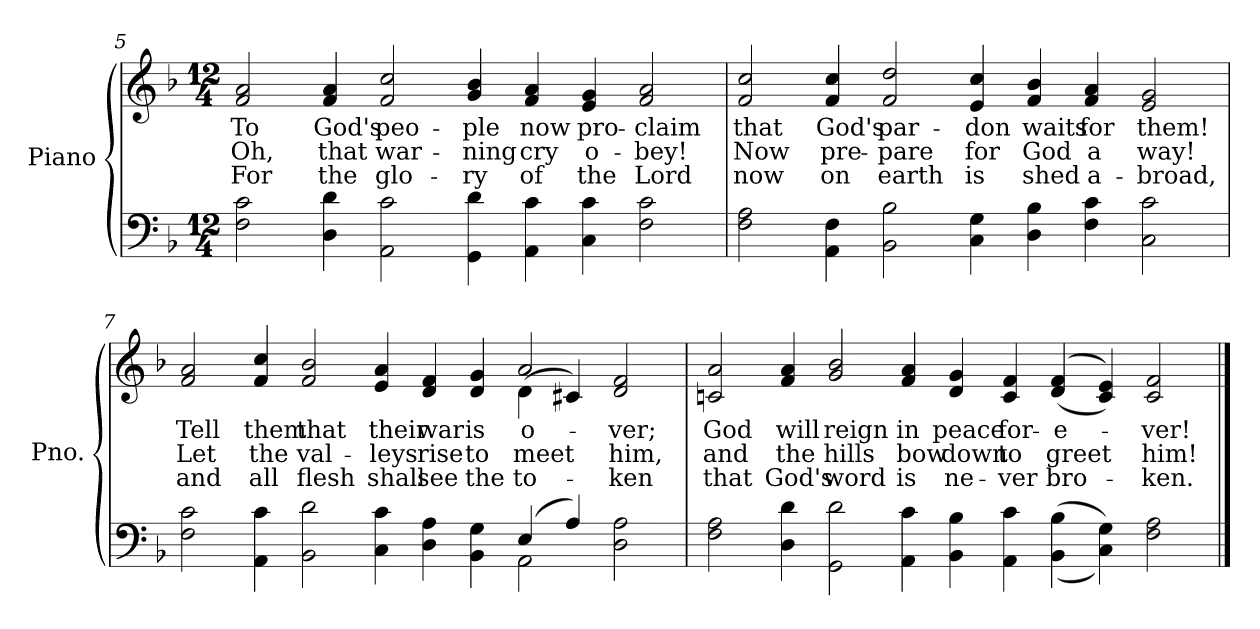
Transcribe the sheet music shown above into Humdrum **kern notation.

**kern	**kern	**text	**text	**text
*part2	*part1	*part1	*part1	*part1
*staff2	*staff1	*staff1	*staff1	*staff1
*I"Piano	*I"Piano	*	*	*
*I'Pno.	*I'Pno.	*	*	*
!!LO:LB:g=z
*clefF4	*clefG2	*	*	*
*k[b-]	*k[b-]	*	*	*
*F:	*F:	*	*	*
*M12/4	*M12/4	*	*	*
=5	=5	=5	=5	=5
!	!	!LO:LY:b:color=#000000	!LO:LY:b:color=#000000	!LO:LY:b:color=#000000
2Fi\ 2ci	2fi/ 2ai	To	Oh,	For
!	!	!LO:LY:b:color=#000000	!LO:LY:b:color=#000000	!LO:LY:b:color=#000000
4Di\ 4di	4fi/ 4ai	God's	that	the
!	!	!LO:LY:b:color=#000000	!LO:LY:b:color=#000000	!LO:LY:b:color=#000000
2AAi\ 2ci	2fi/ 2cci	peo-	war-	glo-
!	!	!LO:LY:b:color=#000000	!LO:LY:b:color=#000000	!LO:LY:b:color=#000000
4GGi\ 4di	4gi/ 4b-i	-ple	-ning	-ry
!	!	!LO:LY:b:color=#000000	!LO:LY:b:color=#000000	!LO:LY:b:color=#000000
4AAi\ 4ci	4fi/ 4ai	now	cry	of
!	!	!LO:LY:b:color=#000000	!LO:LY:b:color=#000000	!LO:LY:b:color=#000000
4Ci\ 4ci	4ei/ 4gi	pro-	o-	the
!	!	!LO:LY:b:color=#000000	!LO:LY:b:color=#000000	!LO:LY:b:color=#000000
2Fi\ 2ci	2fi/ 2ai	-claim	-bey!	Lord
=6	=6	=6	=6	=6
!	!	!LO:LY:b:color=#000000	!LO:LY:b:color=#000000	!LO:LY:b:color=#000000
2Fi\ 2Ai	2fi/ 2cci	that	Now	now
!	!	!LO:LY:b:color=#000000	!LO:LY:b:color=#000000	!LO:LY:b:color=#000000
4AAi\ 4Fi	4fi/ 4cci	God's	pre-	on
!	!	!LO:LY:b:color=#000000	!LO:LY:b:color=#000000	!LO:LY:b:color=#000000
2BB-i\ 2B-i	2fi/ 2ddi	par-	-pare	earth
!	!	!LO:LY:b:color=#000000	!LO:LY:b:color=#000000	!LO:LY:b:color=#000000
4Ci\ 4Gi	4ei/ 4cci	-don	for	is
!	!	!LO:LY:b:color=#000000	!LO:LY:b:color=#000000	!LO:LY:b:color=#000000
4Di\ 4B-i	4fi/ 4b-i	waits	God	shed
!	!	!LO:LY:b:color=#000000	!LO:LY:b:color=#000000	!LO:LY:b:color=#000000
4Fi\ 4ci	4fi/ 4ai	for	a	a-
!	!	!LO:LY:b:color=#000000	!LO:LY:b:color=#000000	!LO:LY:b:color=#000000
2Ci\ 2ci	2ei/ 2gi	them!	way!	-broad,
!!LO:LB:g=z
=7	=7	=7	=7	=7
*^	*	*	*	*
!	!	!	!LO:LY:b:color=#000000	!LO:LY:b:color=#000000	!LO:LY:b:color=#000000
*	*	*^	*	*	*
2Fi\ 2ci	0ryy	2fi/ 2ai	0ryy	Tell	Let	and
!	!	!	!	!LO:LY:b:color=#000000	!LO:LY:b:color=#000000	!LO:LY:b:color=#000000
4AAi\ 4ci	.	4fi/ 4cci	.	them	the	all
!	!	!	!	!LO:LY:b:color=#000000	!LO:LY:b:color=#000000	!LO:LY:b:color=#000000
2BB-i\ 2di	.	2fi/ 2b-i	.	that	val-	flesh
!	!	!	!	!LO:LY:b:color=#000000	!LO:LY:b:color=#000000	!LO:LY:b:color=#000000
4Ci\ 4ci	.	4ei/ 4ai	.	their	-leys	shall
!	!	!	!	!LO:LY:b:color=#000000	!LO:LY:b:color=#000000	!LO:LY:b:color=#000000
4Di\ 4Ai	.	4di/ 4fi	.	war	rise	see
!	!	!	!	!LO:LY:b:color=#000000	!LO:LY:b:color=#000000	!LO:LY:b:color=#000000
4BB-i\ 4Gi	.	4di/ 4gi	.	is	to	the
!	!	!	!	!LO:LY:b:color=#000000	!LO:LY:b:color=#000000	!LO:LY:b:color=#000000
(4Ei/	2AAi\	2ai/	(4di\	o-	meet	to-
4Ai/)	.	.	4c#Xi/)	.	.	.
!	!	!	!	!LO:LY:b:color=#000000	!LO:LY:b:color=#000000	!LO:LY:b:color=#000000
2Di\ 2Ai	2ryy	2di/ 2fi	2ryy	-ver;	him,	-ken
*v	*v	*	*	*	*	*
*	*v	*v	*	*	*
=8	=8	=8	=8	=8
*^	*^	*	*	*
!	!	!	!	!LO:LY:b:color=#000000	!LO:LY:b:color=#000000	!LO:LY:b:color=#000000
*v	*v	*	*	*	*	*
*	*v	*v	*	*	*
2Fi\ 2Ai	2cni/ 2ai	God	and	that
!	!	!LO:LY:b:color=#000000	!LO:LY:b:color=#000000	!LO:LY:b:color=#000000
4Di\ 4di	4fi/ 4ai	will	the	God's
!	!	!LO:LY:b:color=#000000	!LO:LY:b:color=#000000	!LO:LY:b:color=#000000
2GGi\ 2di	2gi/ 2b-i	reign	hills	word
!	!	!LO:LY:b:color=#000000	!LO:LY:b:color=#000000	!LO:LY:b:color=#000000
4AAi\ 4ci	4fi/ 4ai	in	bow	is
!	!	!LO:LY:b:color=#000000	!LO:LY:b:color=#000000	!LO:LY:b:color=#000000
4BB-i\ 4B-i	4di/ 4gi	peace	down	ne-
!	!	!LO:LY:b:color=#000000	!LO:LY:b:color=#000000	!LO:LY:b:color=#000000
4AAi\ 4ci	4ci/ 4fi	for-	to	-ver
!	!	!LO:LY:b:color=#000000	!LO:LY:b:color=#000000	!LO:LY:b:color=#000000
((4BB-i\ 4B-i	((4di/ 4fi	-e-	greet	bro-
4Ci\ 4Gi))	4ci/ 4ei))	.	.	.
!	!	!LO:LY:b:color=#000000	!LO:LY:b:color=#000000	!LO:LY:b:color=#000000
2Fi\ 2Ai	2ci/ 2fi	-ver!	him!	-ken.
==	==	==	==	==
*-	*-	*-	*-	*-
